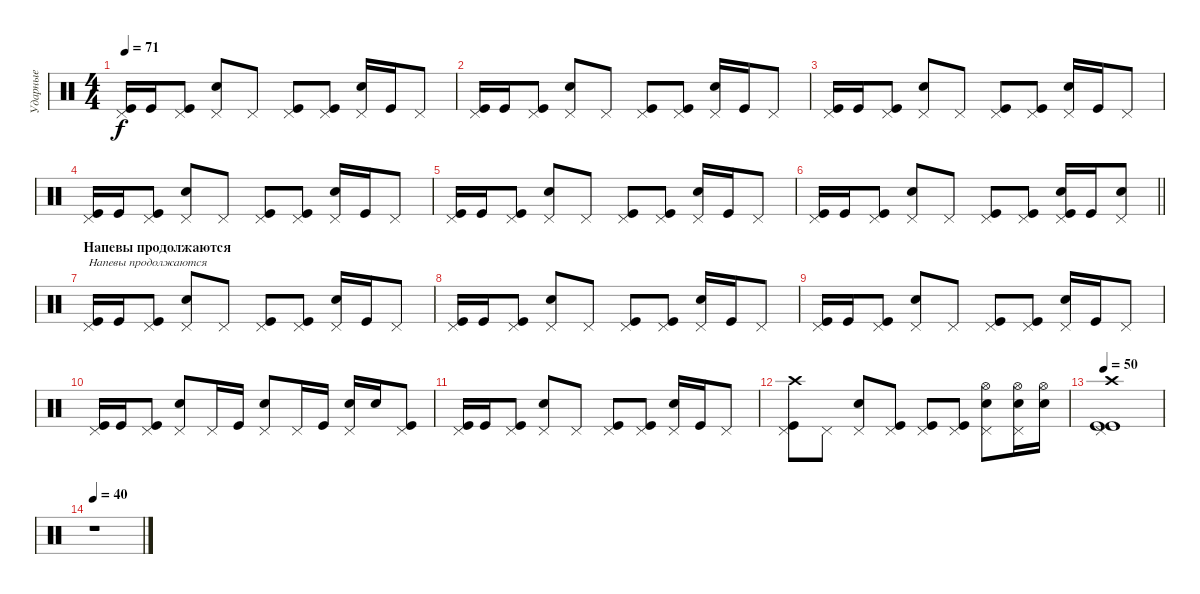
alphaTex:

\track ("Ударные" "Ударные") {instrument percussion}
\staff {score}
\articulation defaults
\ts (4 4)
\tempo 71
\clef neutral
\ks c
("Kick (hit)" "Pedal Hi-Hat (hit)").16{dy f} "Kick (hit)".16 ("Kick (hit)" "Pedal Hi-Hat (hit)").8 ("Snare (hit) 2" "Pedal Hi-Hat (hit)").8 "Pedal Hi-Hat (hit)".8 ("Kick (hit)" "Pedal Hi-Hat (hit)").8 ("Kick (hit)" "Pedal Hi-Hat (hit)").8 ("Snare (hit) 2" "Pedal Hi-Hat (hit)").16 "Kick (hit)".16 "Pedal Hi-Hat (hit)".8 |
("Kick (hit)" "Pedal Hi-Hat (hit)").16 "Kick (hit)".16 ("Kick (hit)" "Pedal Hi-Hat (hit)").8 ("Snare (hit) 2" "Pedal Hi-Hat (hit)").8 "Pedal Hi-Hat (hit)".8 ("Kick (hit)" "Pedal Hi-Hat (hit)").8 ("Kick (hit)" "Pedal Hi-Hat (hit)").8 ("Snare (hit) 2" "Pedal Hi-Hat (hit)").16 "Kick (hit)".16 "Pedal Hi-Hat (hit)".8 |
("Kick (hit)" "Pedal Hi-Hat (hit)").16 "Kick (hit)".16 ("Kick (hit)" "Pedal Hi-Hat (hit)").8 ("Snare (hit) 2" "Pedal Hi-Hat (hit)").8 "Pedal Hi-Hat (hit)".8 ("Kick (hit)" "Pedal Hi-Hat (hit)").8 ("Kick (hit)" "Pedal Hi-Hat (hit)").8 ("Snare (hit) 2" "Pedal Hi-Hat (hit)").16 "Kick (hit)".16 "Pedal Hi-Hat (hit)".8 |
("Kick (hit)" "Pedal Hi-Hat (hit)").16 "Kick (hit)".16 ("Kick (hit)" "Pedal Hi-Hat (hit)").8 ("Snare (hit) 2" "Pedal Hi-Hat (hit)").8 "Pedal Hi-Hat (hit)".8 ("Kick (hit)" "Pedal Hi-Hat (hit)").8 ("Kick (hit)" "Pedal Hi-Hat (hit)").8 ("Snare (hit) 2" "Pedal Hi-Hat (hit)").16 "Kick (hit)".16 "Pedal Hi-Hat (hit)".8 |
("Kick (hit)" "Pedal Hi-Hat (hit)").16 "Kick (hit)".16 ("Kick (hit)" "Pedal Hi-Hat (hit)").8 ("Snare (hit) 2" "Pedal Hi-Hat (hit)").8 "Pedal Hi-Hat (hit)".8 ("Kick (hit)" "Pedal Hi-Hat (hit)").8 ("Kick (hit)" "Pedal Hi-Hat (hit)").8 ("Snare (hit) 2" "Pedal Hi-Hat (hit)").16 "Kick (hit)".16 "Pedal Hi-Hat (hit)".8 |
\barLineRight lightlight
("Kick (hit)" "Pedal Hi-Hat (hit)").16 "Kick (hit)".16 ("Kick (hit)" "Pedal Hi-Hat (hit)").8 ("Snare (hit) 2" "Pedal Hi-Hat (hit)").8 "Pedal Hi-Hat (hit)".8 ("Kick (hit)" "Pedal Hi-Hat (hit)").8 ("Kick (hit)" "Pedal Hi-Hat (hit)").8 ("Kick (hit)" "Snare (hit) 2" "Pedal Hi-Hat (hit)").16 "Kick (hit)".16 ("Snare (hit) 2" "Pedal Hi-Hat (hit)").8 |
\section ("" "Напевы продолжаются")
("Kick (hit)" "Pedal Hi-Hat (hit)").16{txt "Напевы продолжаются"} "Kick (hit)".16 ("Kick (hit)" "Pedal Hi-Hat (hit)").8 ("Snare (hit) 2" "Pedal Hi-Hat (hit)").8 "Pedal Hi-Hat (hit)".8 ("Kick (hit)" "Pedal Hi-Hat (hit)").8 ("Kick (hit)" "Pedal Hi-Hat (hit)").8 ("Snare (hit) 2" "Pedal Hi-Hat (hit)").16 "Kick (hit)".16 "Pedal Hi-Hat (hit)".8 |
("Kick (hit)" "Pedal Hi-Hat (hit)").16 "Kick (hit)".16 ("Kick (hit)" "Pedal Hi-Hat (hit)").8 ("Snare (hit) 2" "Pedal Hi-Hat (hit)").8 "Pedal Hi-Hat (hit)".8 ("Kick (hit)" "Pedal Hi-Hat (hit)").8 ("Kick (hit)" "Pedal Hi-Hat (hit)").8 ("Snare (hit) 2" "Pedal Hi-Hat (hit)").16 "Kick (hit)".16 "Pedal Hi-Hat (hit)".8 |
("Kick (hit)" "Pedal Hi-Hat (hit)").16 "Kick (hit)".16 ("Kick (hit)" "Pedal Hi-Hat (hit)").8 ("Snare (hit) 2" "Pedal Hi-Hat (hit)").8 "Pedal Hi-Hat (hit)".8 ("Kick (hit)" "Pedal Hi-Hat (hit)").8 ("Kick (hit)" "Pedal Hi-Hat (hit)").8 ("Snare (hit) 2" "Pedal Hi-Hat (hit)").16 "Kick (hit)".16 "Pedal Hi-Hat (hit)".8 |
("Kick (hit)" "Pedal Hi-Hat (hit)").16 "Kick (hit)".16 ("Kick (hit)" "Pedal Hi-Hat (hit)").8 ("Snare (hit) 2" "Pedal Hi-Hat (hit)").8 "Pedal Hi-Hat (hit)".16 "Kick (hit)".16 ("Snare (hit) 2" "Pedal Hi-Hat (hit)").8 "Pedal Hi-Hat (hit)".16 "Kick (hit)".16 ("Snare (hit) 2" "Pedal Hi-Hat (hit)").16 "Snare (hit) 2".16 ("Kick (hit)" "Pedal Hi-Hat (hit)").8 |
("Kick (hit)" "Pedal Hi-Hat (hit)").16 "Kick (hit)".16 ("Kick (hit)" "Pedal Hi-Hat (hit)").8 ("Snare (hit) 2" "Pedal Hi-Hat (hit)").8 "Pedal Hi-Hat (hit)".8 ("Kick (hit)" "Pedal Hi-Hat (hit)").8 ("Kick (hit)" "Pedal Hi-Hat (hit)").8 ("Snare (hit) 2" "Pedal Hi-Hat (hit)").16 "Kick (hit)".16 "Pedal Hi-Hat (hit)".8 |
("Crash high (hit)" "Kick (hit)" "Pedal Hi-Hat (hit)").8 "Pedal Hi-Hat (hit)".8 ("Snare (hit) 2" "Pedal Hi-Hat (hit)").8 ("Kick (hit)" "Pedal Hi-Hat (hit)").8 ("Kick (hit)" "Pedal Hi-Hat (hit)").8 ("Kick (hit)" "Pedal Hi-Hat (hit)").8 ("Hi-Hat (open)" "Snare (hit) 2" "Pedal Hi-Hat (hit)").8 ("Hi-Hat (open)" "Snare (hit) 2" "Pedal Hi-Hat (hit)").16 ("Hi-Hat (open)" "Snare (hit) 2").16 |
\tempo 50
("Crash high (hit)" "Kick (hit)" "Kick (hit)" "Pedal Hi-Hat (hit)").1 |
\tempo 40
r.1
